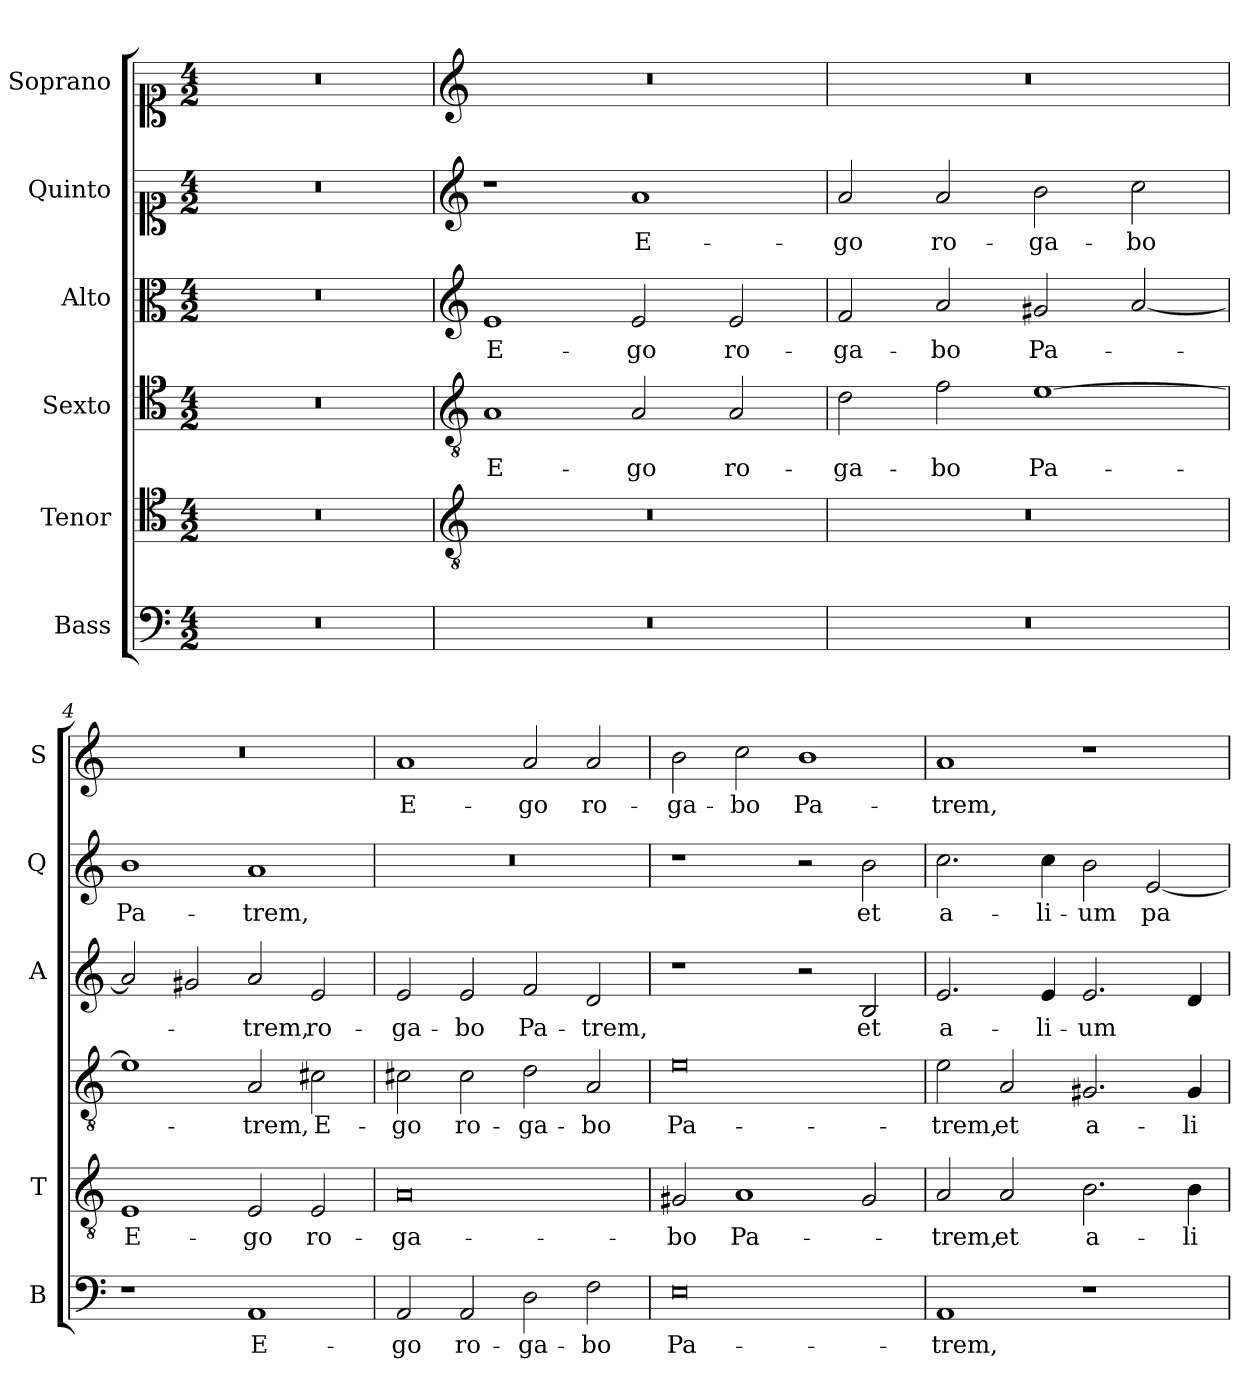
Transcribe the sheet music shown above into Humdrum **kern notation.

**kern	**text	**kern	**text	**kern	**text	**kern	**text	**kern	**text	**kern	**text
*part6	*part6	*part5	*part5	*part4	*part4	*part3	*part3	*part2	*part2	*part1	*part1
*staff6	*staff6	*staff5	*staff5	*staff4	*staff4	*staff3	*staff3	*staff2	*staff2	*staff1	*staff1
*I"Bass	*	*I"Tenor	*	*I"Sexto	*	*I"Alto	*	*I"Quinto	*	*I"Soprano	*
*I'B	*	*I'T	*	*	*	*I'A	*	*I'Q	*	*I'S	*
*clefF4	*	*clefC4	*	*clefC4	*	*clefC3	*	*clefC1	*	*clefC1	*
*k[]	*	*k[]	*	*k[]	*	*k[]	*	*k[]	*	*k[]	*
*C:	*	*C:	*	*C:	*	*C:	*	*C:	*	*C:	*
*M4/2	*	*M4/2	*	*M4/2	*	*M4/2	*	*M4/2	*	*M4/2	*
=1	=1	=1	=1	=1	=1	=1	=1	=1	=1	=1	=1
0r	.	0r	.	0r	.	0r	.	0r	.	0r	.
=2	=2	=2	=2	=2	=2	=2	=2	=2	=2	=2	=2
*	*	*clefGv2	*	*clefGv2	*	*clefG2	*	*clefG2	*	*clefG2	*
!	!	!	!	!	!LO:LY:b	!	!LO:LY:b	!	!	!	!
0r	.	0r	.	1A	E-	1e	E-	1r	.	0r	.
!	!	!	!	!	!LO:LY:b	!	!LO:LY:b	!	!LO:LY:b	!	!
.	.	.	.	2A/	-go	2e/	-go	1a	E-	.	.
!	!	!	!	!	!LO:LY:b	!	!LO:LY:b	!	!	!	!
.	.	.	.	2A/	ro-	2e/	ro-	.	.	.	.
=3	=3	=3	=3	=3	=3	=3	=3	=3	=3	=3	=3
!	!	!	!	!	!LO:LY:b	!	!LO:LY:b	!	!LO:LY:b	!	!
0r	.	0r	.	2d\	-ga-	2f/	-ga-	2a/	-go	0r	.
!	!	!	!	!	!LO:LY:b	!	!LO:LY:b	!	!LO:LY:b	!	!
.	.	.	.	2f\	-bo	2a/	-bo	2a/	ro-	.	.
!	!	!	!	!	!LO:LY:b	!	!LO:LY:b	!	!LO:LY:b	!	!
.	.	.	.	[1e	Pa-	2g#X/	Pa-	2b\	-ga-	.	.
!	!	!	!	!	!	!	!	!	!LO:LY:b	!	!
.	.	.	.	.	.	[2a/	.	2cc\	-bo	.	.
=4	=4	=4	=4	=4	=4	=4	=4	=4	=4	=4	=4
!	!	!	!LO:LY:b	!	!	!	!	!	!LO:LY:b	!	!
1r	.	1E	E-	1e]	.	2a/]	.	1b	Pa-	0r	.
.	.	.	.	.	.	2g#X/	.	.	.	.	.
!	!LO:LY:b	!	!LO:LY:b	!	!LO:LY:b	!	!LO:LY:b	!	!LO:LY:b	!	!
1AA	E-	2E/	-go	2A/	-trem,	2a/	-trem,	1a	-trem,	.	.
!	!	!	!LO:LY:b	!	!LO:LY:b	!	!LO:LY:b	!	!	!	!
.	.	2E/	ro-	2c#X\	E-	2e/	ro-	.	.	.	.
!!LO:LB:g=z
=5	=5	=5	=5	=5	=5	=5	=5	=5	=5	=5	=5
!	!LO:LY:b	!	!LO:LY:b	!	!LO:LY:b	!	!LO:LY:b	!	!	!	!LO:LY:b
2AA/	-go	0A	-ga-	2c#X\	-go	2e/	-ga-	0r	.	1a	E-
!	!LO:LY:b	!	!	!	!LO:LY:b	!	!LO:LY:b	!	!	!	!
2AA/	ro-	.	.	2c#\	ro-	2e/	-bo	.	.	.	.
!	!LO:LY:b	!	!	!	!LO:LY:b	!	!LO:LY:b	!	!	!	!LO:LY:b
2D\	-ga-	.	.	2d\	-ga-	2f/	Pa-	.	.	2a/	-go
!	!LO:LY:b	!	!	!	!LO:LY:b	!	!LO:LY:b	!	!	!	!LO:LY:b
2F\	-bo	.	.	2A/	-bo	2d/	-trem,	.	.	2a/	ro-
=6	=6	=6	=6	=6	=6	=6	=6	=6	=6	=6	=6
!	!LO:LY:b	!	!LO:LY:b	!	!LO:LY:b	!	!	!	!	!	!LO:LY:b
0E	Pa-	2G#X/	-bo	0e	Pa-	1r	.	1r	.	2b\	-ga-
!	!	!	!LO:LY:b	!	!	!	!	!	!	!	!LO:LY:b
.	.	1A	Pa-	.	.	.	.	.	.	2cc\	-bo
!	!	!	!	!	!	!	!	!	!	!	!LO:LY:b
.	.	.	.	.	.	2r	.	2r	.	1b	Pa-
!	!	!	!	!	!	!	!LO:LY:b	!	!LO:LY:b	!	!
.	.	2G#/	.	.	.	2B/	et	2b\	et	.	.
=7	=7	=7	=7	=7	=7	=7	=7	=7	=7	=7	=7
!	!LO:LY:b	!	!LO:LY:b	!	!LO:LY:b	!	!LO:LY:b	!	!LO:LY:b	!	!LO:LY:b
1AA	-trem,	2A/	-trem,	2e\	-trem,	2.e/	a-	2.cc\	a-	1a	-trem,
!	!	!	!LO:LY:b	!	!LO:LY:b	!	!	!	!	!	!
.	.	2A/	et	2A/	et	.	.	.	.	.	.
!	!	!	!	!	!	!	!LO:LY:b	!	!LO:LY:b	!	!
.	.	.	.	.	.	4e/	-li-	4cc\	-li-	.	.
!	!	!	!LO:LY:b	!	!LO:LY:b	!	!LO:LY:b	!	!LO:LY:b	!	!
1r	.	2.B\	a-	2.G#X/	a-	2.e/	-um	2b\	-um	1r	.
!	!	!	!	!	!	!	!	!	!LO:LY:b	!	!
.	.	.	.	.	.	.	.	[2e/	pa-	.	.
!	!	!	!LO:LY:b	!	!LO:LY:b	!	!	!	!	!	!
.	.	4B\	-li-	4G#/	-li-	4d/	.	.	.	.	.
=	=	=	=	=	=	=	=	=	=	=	=
*-	*-	*-	*-	*-	*-	*-	*-	*-	*-	*-	*-
